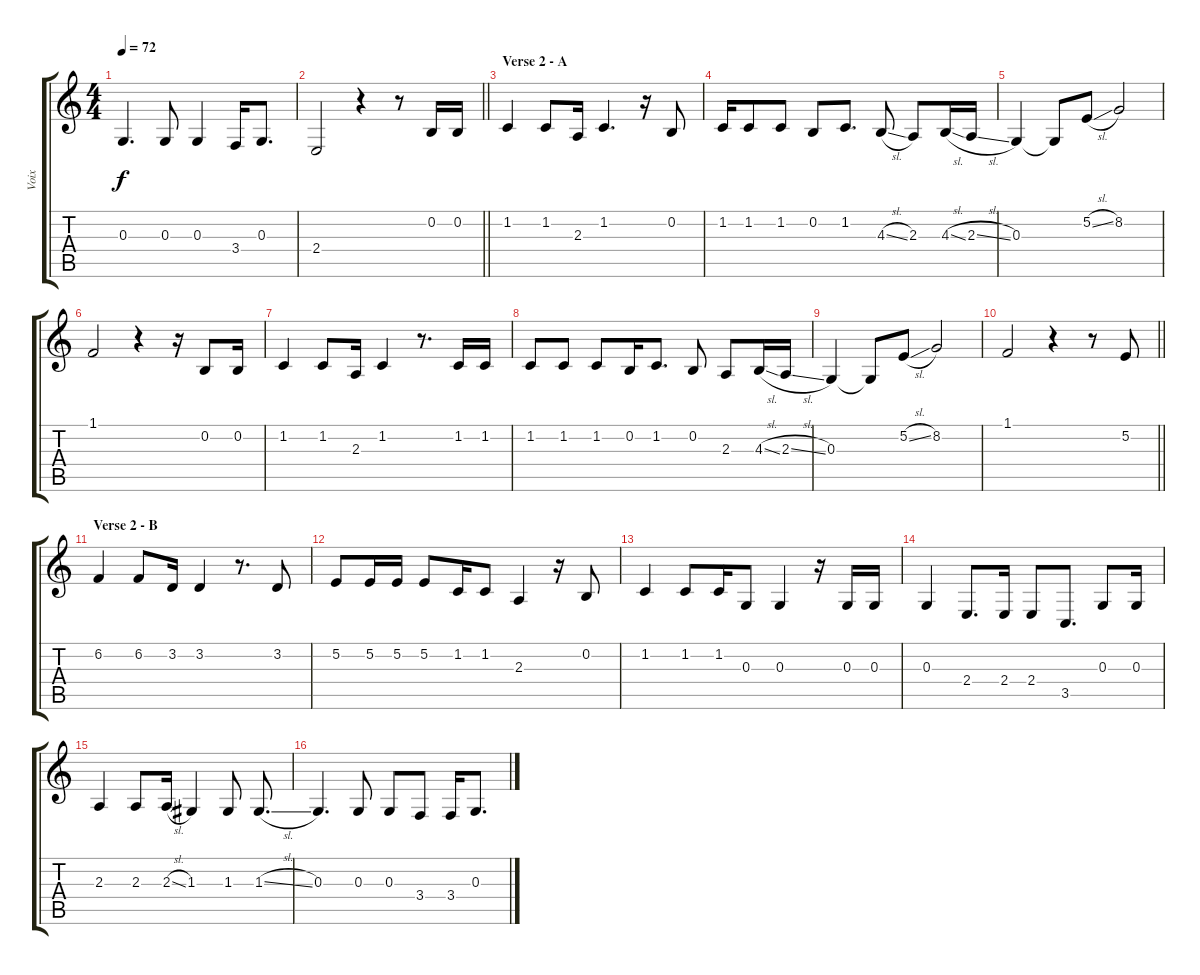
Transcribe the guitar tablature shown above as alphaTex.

\track ("Voix" "Voix") {instrument lead6voice}
\staff {score tabs}
\tuning (E4 B3 G3 D3 A2 E2) {hide}
\ts (4 4)
\tempo 72
\clef g2
\ks c
0.3.4{d dy f} 0.3.8 0.3.4 3.4.16 0.3.8{d} |
\barLineRight lightlight
2.4.2 r.4 r.8 0.2.16 0.2.16 |
\section ("" "Verse 2 - A")
1.2.4 1.2.8 2.3.16 1.2.4{d} r.16 0.2.8 |
1.2.16 1.2.8 1.2.8 0.2.8 1.2.8{d} 4.3{sl}.8 2.3.8 4.3{sl}.16 2.3{sl}.16 |
0.3.4 0.3{t}.8 5.2{sl}.8 8.2.2 |
1.1.2 r.4 r.16 0.2.8 0.2.16 |
1.2.4 1.2.8 2.3.16 1.2.4 r.8{d} 1.2.16 1.2.16 |
1.2.8 1.2.8 1.2.8 0.2.16 1.2.8{d} 0.2.8 2.3.8 4.3{sl}.16 2.3{sl}.16 |
0.3.4 0.3{t}.8 5.2{sl}.8 8.2.2 |
\barLineRight lightlight
1.1.2 r.4 r.8 5.2.8 |
\section ("" "Verse 2 - B")
6.2.4 6.2.8 3.2.16 3.2.4 r.8{d} 3.2.8 |
5.2.8 5.2.16 5.2.16 5.2.8 1.2.16 1.2.8 2.3.4 r.16 0.2.8 |
1.2.4 1.2.8 1.2.16 0.3.8 0.3.4 r.16 0.3.16 0.3.16 |
0.3.4 2.4.8{d} 2.4.16 2.4.8 3.5.8{d} 0.3.8 0.3.16 |
2.3.4 2.3.8 2.3{sl}.16 1.3.4 1.3.8 1.3{sl}.8{d} |
0.3.4{d} 0.3.8 0.3.8 3.4.8 3.4.16 0.3.8{d}
